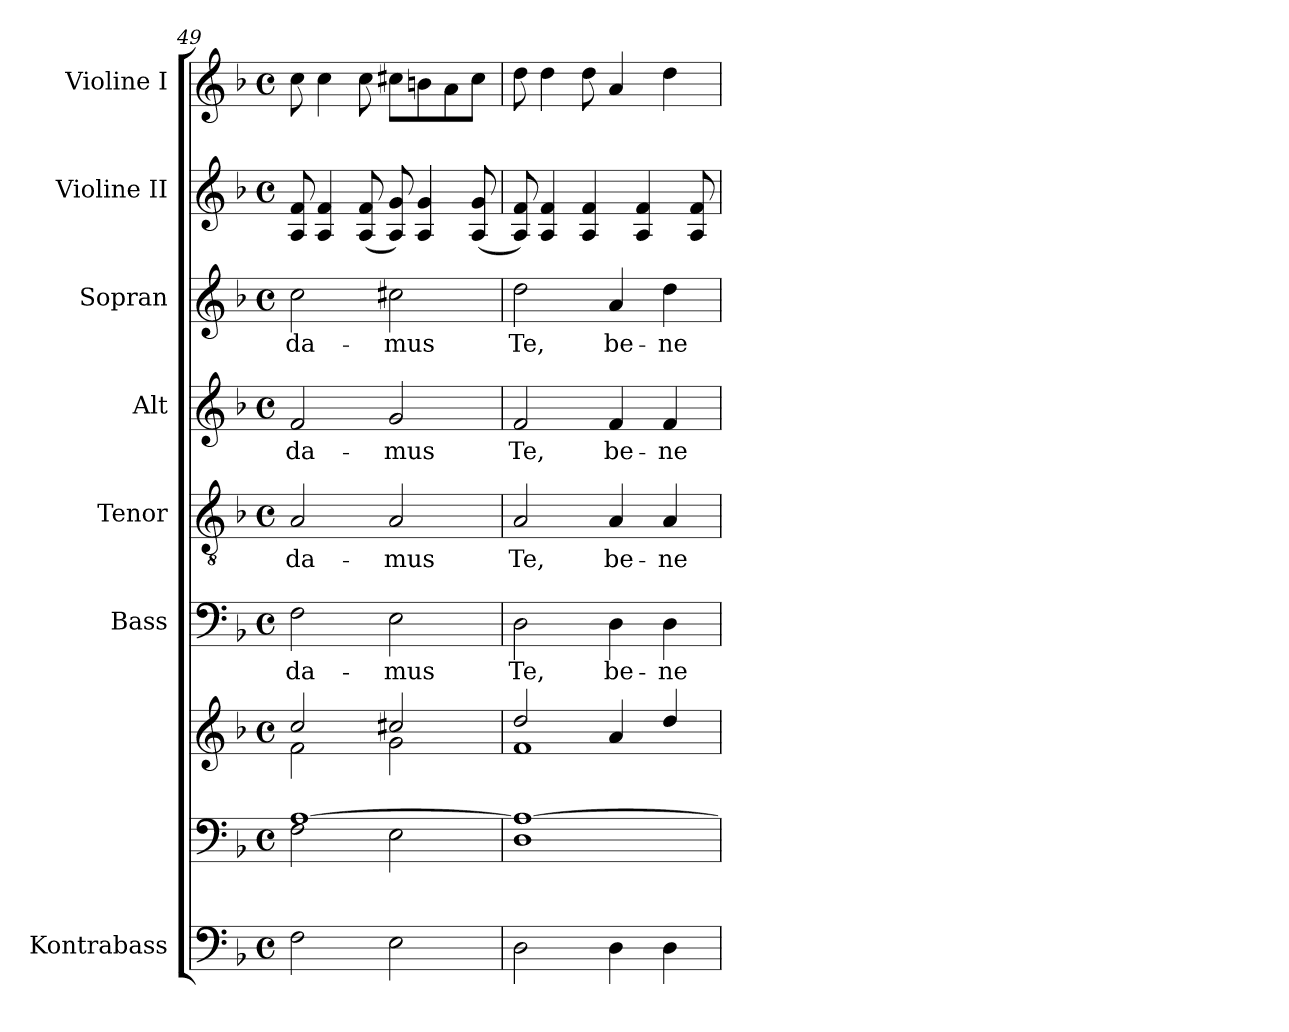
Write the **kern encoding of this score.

**kern	**kern	**kern	**kern	**text	**kern	**text	**kern	**text	**kern	**text	**kern	**kern
*part8	*part7	*part7	*part6	*part6	*part5	*part5	*part4	*part4	*part3	*part3	*part2	*part1
*staff9	*staff8	*staff7	*staff6	*staff6	*staff5	*staff5	*staff4	*staff4	*staff3	*staff3	*staff2	*staff1
*I"Kontrabass	*	*	*I"Bass	*	*I"Tenor	*	*I"Alt	*	*I"Sopran	*	*I"Violine II	*I"Violine I
*I'Kb.	*	*	*I'B.	*	*I'T.	*	*I'A.	*	*I'S.	*	*I'Vl. II	*I'Vl. I
*clefF4	*clefF4	*clefG2	*clefF4	*	*clefGv2	*	*clefG2	*	*clefG2	*	*clefG2	*clefG2
*ITrd7c12	*	*	*	*	*	*	*	*	*	*	*	*
*k[b-]	*k[b-]	*k[b-]	*k[b-]	*	*k[b-]	*	*k[b-]	*	*k[b-]	*	*k[b-]	*k[b-]
*F:	*F:	*F:	*F:	*	*F:	*	*F:	*	*F:	*	*F:	*F:
*M4/4	*M4/4	*M4/4	*M4/4	*	*M4/4	*	*M4/4	*	*M4/4	*	*M4/4	*M4/4
*met(c)	*met(c)	*met(c)	*met(c)	*	*met(c)	*	*met(c)	*	*met(c)	*	*met(c)	*met(c)
=49	=49	=49	=49	=49	=49	=49	=49	=49	=49	=49	=49	=49
*	*^	*^	*	*	*	*	*	*	*	*	*	*
!	!	!	!	!	!	!LO:LY:b	!	!LO:LY:b	!	!LO:LY:b	!	!LO:LY:b	!	!
2FF\	[>1A	2F\	2cc/	2f\	2F\	-da-	2A/	-da-	2f/	-da-	2cc\	-da-	8A/ 8f/	8cc\
.	.	.	.	.	.	.	.	.	.	.	.	.	4A/ 4f/	4cc\
.	.	.	.	.	.	.	.	.	.	.	.	.	(8A/ 8f/	8cc\
!	!	!	!	!	!	!LO:LY:b	!	!LO:LY:b	!	!LO:LY:b	!	!LO:LY:b	!	!
2EE\	.	2E\	2cc#X/	2g\	2E\	-mus	2A/	-mus	2g/	-mus	2cc#X\	-mus	8A/ 8g/)	8cc#X\L
.	.	.	.	.	.	.	.	.	.	.	.	.	4A/ 4g/	8bn\
.	.	.	.	.	.	.	.	.	.	.	.	.	.	8a\
.	.	.	.	.	.	.	.	.	.	.	.	.	(8A/ 8g/	8cc#\J
=50	=50	=50	=50	=50	=50	=50	=50	=50	=50	=50	=50	=50	=50	=50
!	!	!	!	!	!	!LO:LY:b	!	!LO:LY:b	!	!LO:LY:b	!	!LO:LY:b	!	!
2DD\	1A_	1D	2dd/	1f	2D\	Te,	2A/	Te,	2f/	Te,	2dd\	Te,	8A/ 8f/)	8dd\
.	.	.	.	.	.	.	.	.	.	.	.	.	4A/ 4f/	4dd\
.	.	.	.	.	.	.	.	.	.	.	.	.	4A/ 4f/	8dd\
!	!	!	!	!	!	!LO:LY:b	!	!LO:LY:b	!	!LO:LY:b	!	!LO:LY:b	!	!
4DD\	.	.	4a/	.	4D\	be-	4A/	be-	4f/	be-	4a/	be-	.	4a/
.	.	.	.	.	.	.	.	.	.	.	.	.	4A/ 4f/	.
!	!	!	!	!	!	!LO:LY:b	!	!LO:LY:b	!	!LO:LY:b	!	!LO:LY:b	!	!
4DD\	.	.	4dd/	.	4D\	-ne-	4A/	-ne-	4f/	-ne-	4dd\	-ne-	.	4dd\
.	.	.	.	.	.	.	.	.	.	.	.	.	8A/ 8f/	.
*	*v	*v	*	*	*	*	*	*	*	*	*	*	*	*
*	*	*v	*v	*	*	*	*	*	*	*	*	*	*
=	=	=	=	=	=	=	=	=	=	=	=	=
*-	*-	*-	*-	*-	*-	*-	*-	*-	*-	*-	*-	*-
